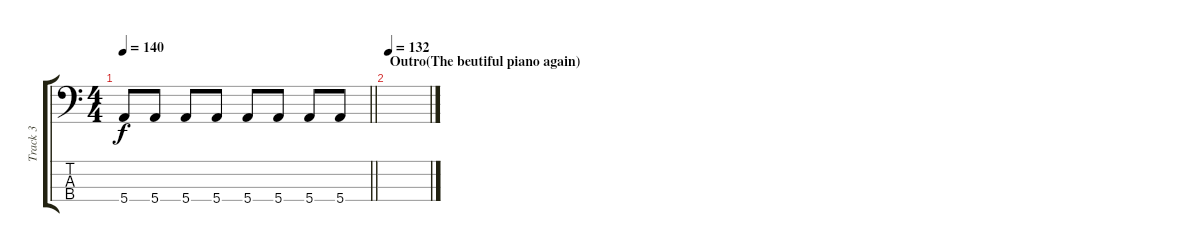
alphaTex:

\track ("Track 3" "Track 3") {instrument electricbassfinger}
\staff {score tabs}
\tuning (G2 D2 A1 E1) {hide}
\ts (4 4)
\tempo 140
\clef f4
\barLineRight lightlight
\ks c
5.4.8{dy f} 5.4.8 5.4.8 5.4.8 5.4.8 5.4.8 5.4.8 5.4.8 |
\section ("" "Outro(The beutiful piano again)")
\tempo 132
